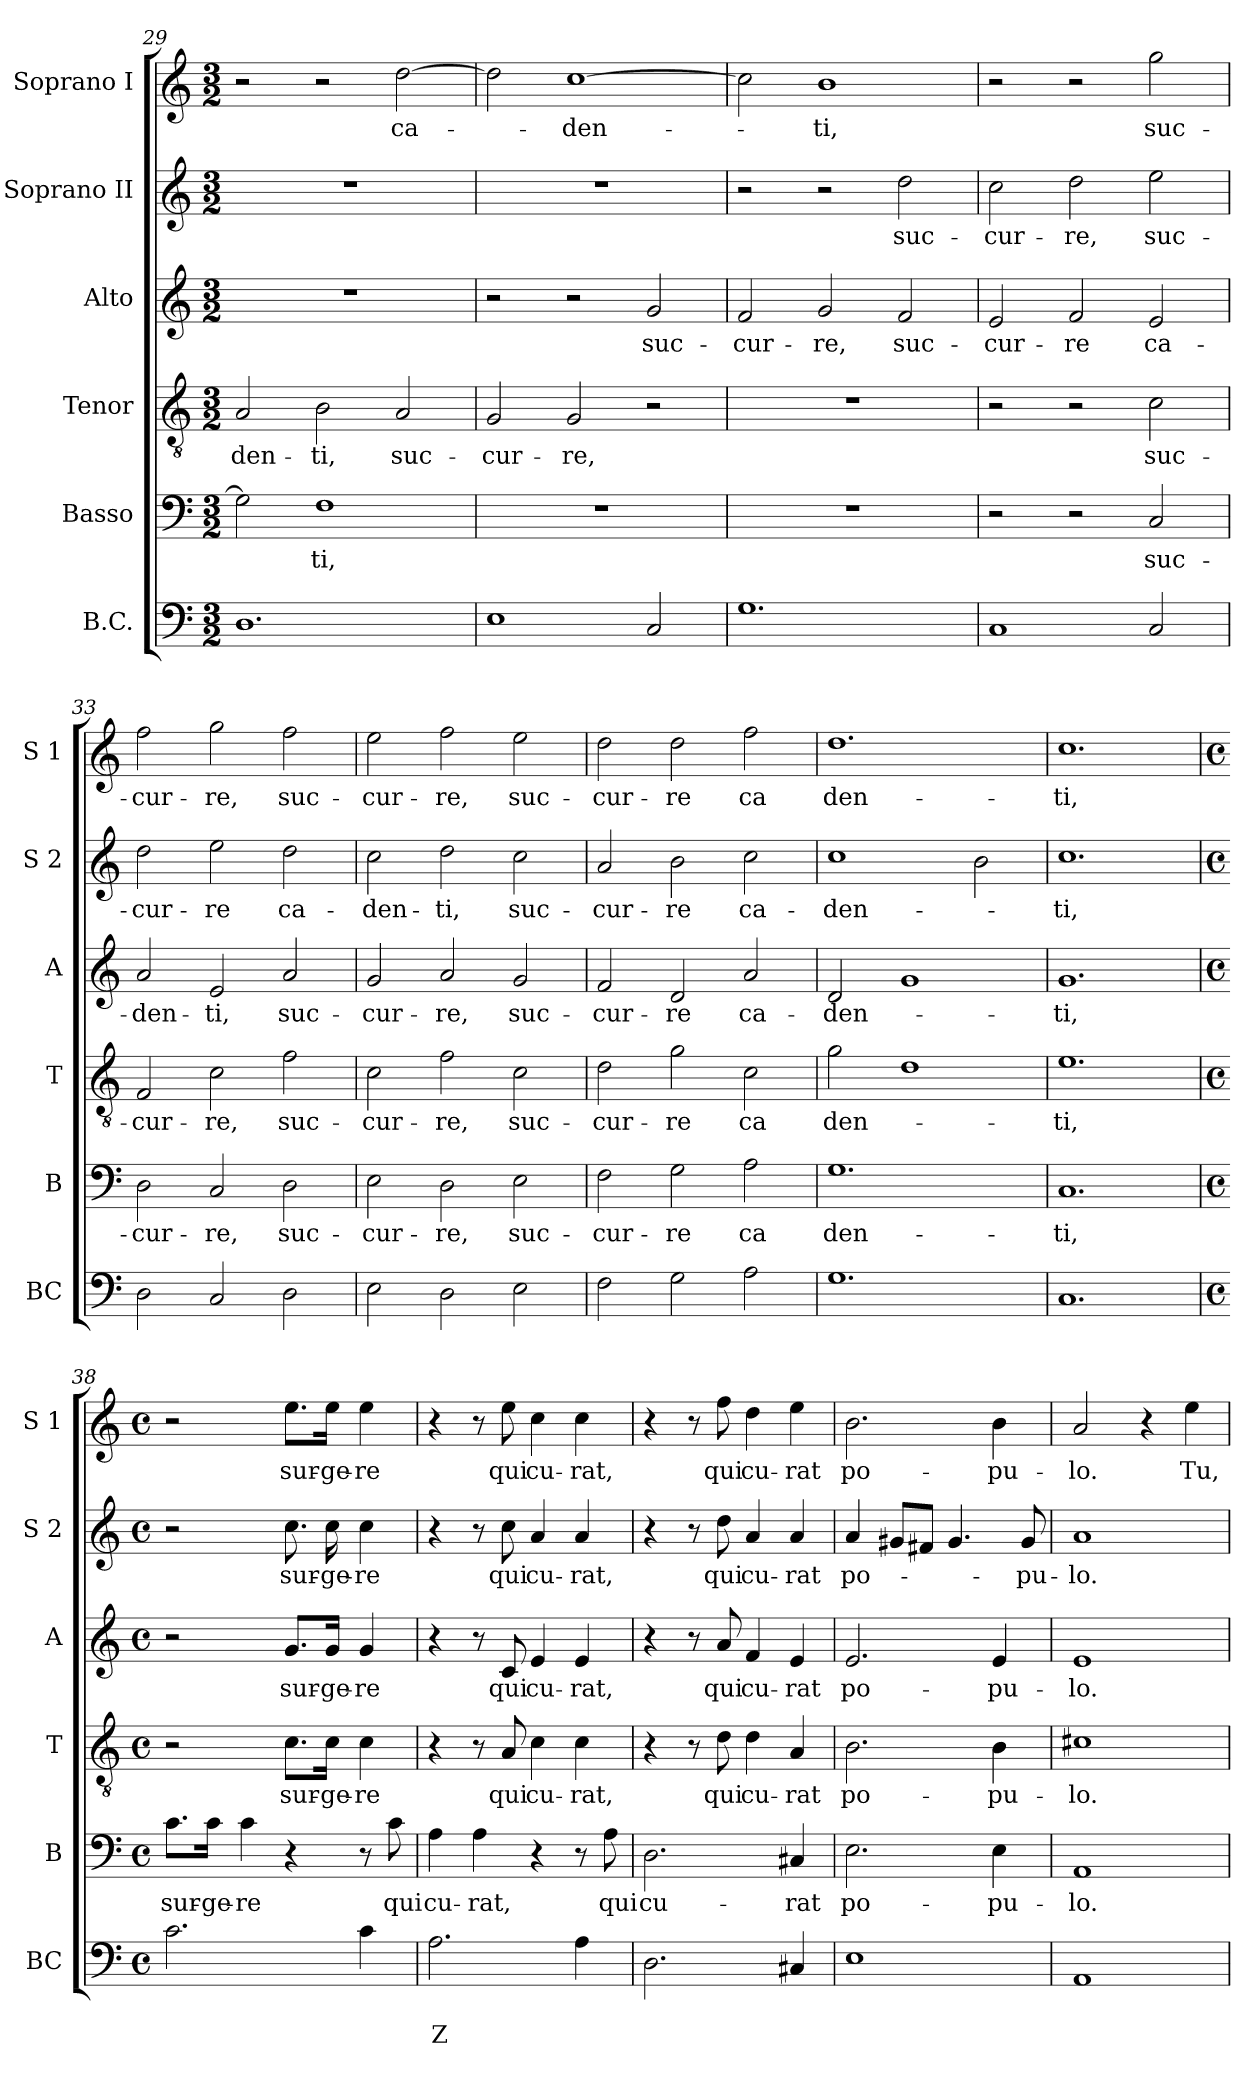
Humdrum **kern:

**kern	**text	**text	**kern	**text	**kern	**text	**kern	**text	**kern	**text	**kern	**text
*part6	*part6	*part6	*part5	*part5	*part4	*part4	*part3	*part3	*part2	*part2	*part1	*part1
*staff6	*staff6	*staff6	*staff5	*staff5	*staff4	*staff4	*staff3	*staff3	*staff2	*staff2	*staff1	*staff1
*I"B.C.	*	*	*I"Basso	*	*I"Tenor	*	*I"Alto	*	*I"Soprano II	*	*I"Soprano I	*
*I'BC	*	*	*I'B	*	*I'T	*	*I'A	*	*I'S 2	*	*I'S 1	*
*clefF4	*	*	*clefF4	*	*clefGv2	*	*clefG2	*	*clefG2	*	*clefG2	*
*k[]	*	*	*k[]	*	*k[]	*	*k[]	*	*k[]	*	*k[]	*
*C:	*	*	*C:	*	*C:	*	*C:	*	*C:	*	*C:	*
*M3/2	*	*	*M3/2	*	*M3/2	*	*M3/2	*	*M3/2	*	*M3/2	*
=29	=29	=29	=29	=29	=29	=29	=29	=29	=29	=29	=29	=29
!	!	!	!	!	!	!LO:LY:b	!	!	!	!	!	!
1.D	.	.	2G\]	.	2A/	-den-	1.r	.	1.r	.	2r	.
!	!	!	!	!LO:LY:b	!	!LO:LY:b	!	!	!	!	!	!
.	.	.	1F	-ti,	2B\	-ti,	.	.	.	.	2r	.
!	!	!	!	!	!	!LO:LY:b	!	!	!	!	!	!LO:LY:b
.	.	.	.	.	2A/	suc-	.	.	.	.	[2dd\	ca-
=30	=30	=30	=30	=30	=30	=30	=30	=30	=30	=30	=30	=30
!	!	!	!	!	!	!LO:LY:b	!	!	!	!	!	!
1E	.	.	1.r	.	2G/	-cur-	2r	.	1.r	.	2dd\]	.
!	!	!	!	!	!	!LO:LY:b	!	!	!	!	!	!LO:LY:b
.	.	.	.	.	2G/	-re,	2r	.	.	.	[1cc	-den-
!	!	!	!	!	!	!	!	!LO:LY:b	!	!	!	!
2C/	.	.	.	.	2r	.	2g/	suc-	.	.	.	.
=31	=31	=31	=31	=31	=31	=31	=31	=31	=31	=31	=31	=31
!	!	!	!	!	!	!	!	!LO:LY:b	!	!	!	!
1.G	.	.	1.r	.	1.r	.	2f/	-cur-	2r	.	2cc\]	.
!	!	!	!	!	!	!	!	!LO:LY:b	!	!	!	!LO:LY:b
.	.	.	.	.	.	.	2g/	-re,	2r	.	1b	-ti,
!	!	!	!	!	!	!	!	!LO:LY:b	!	!LO:LY:b	!	!
.	.	.	.	.	.	.	2f/	suc-	2dd\	suc-	.	.
=32	=32	=32	=32	=32	=32	=32	=32	=32	=32	=32	=32	=32
!	!	!	!	!	!	!	!	!LO:LY:b	!	!LO:LY:b	!	!
1C	.	.	2r	.	2r	.	2e/	-cur-	2cc\	-cur-	2r	.
!	!	!	!	!	!	!	!	!LO:LY:b	!	!LO:LY:b	!	!
.	.	.	2r	.	2r	.	2f/	-re	2dd\	-re,	2r	.
!	!	!	!	!LO:LY:b	!	!LO:LY:b	!	!LO:LY:b	!	!LO:LY:b	!	!LO:LY:b
2C/	.	.	2C/	suc-	2c\	suc-	2e/	ca-	2ee\	suc-	2gg\	suc-
!!LO:LB:g=z
=33	=33	=33	=33	=33	=33	=33	=33	=33	=33	=33	=33	=33
!	!	!	!	!LO:LY:b	!	!LO:LY:b	!	!LO:LY:b	!	!LO:LY:b	!	!LO:LY:b
2D\	.	.	2D\	-cur-	2F/	-cur-	2a/	-den-	2dd\	-cur-	2ff\	-cur-
!	!	!	!	!LO:LY:b	!	!LO:LY:b	!	!LO:LY:b	!	!LO:LY:b	!	!LO:LY:b
2C/	.	.	2C/	-re,	2c\	-re,	2e/	-ti,	2ee\	-re	2gg\	-re,
!	!	!	!	!LO:LY:b	!	!LO:LY:b	!	!LO:LY:b	!	!LO:LY:b	!	!LO:LY:b
2D\	.	.	2D\	suc-	2f\	suc-	2a/	suc-	2dd\	ca-	2ff\	suc-
=34	=34	=34	=34	=34	=34	=34	=34	=34	=34	=34	=34	=34
!	!	!	!	!LO:LY:b	!	!LO:LY:b	!	!LO:LY:b	!	!LO:LY:b	!	!LO:LY:b
2E\	.	.	2E\	-cur-	2c\	-cur-	2g/	-cur-	2cc\	-den-	2ee\	-cur-
!	!	!	!	!LO:LY:b	!	!LO:LY:b	!	!LO:LY:b	!	!LO:LY:b	!	!LO:LY:b
2D\	.	.	2D\	-re,	2f\	-re,	2a/	-re,	2dd\	-ti,	2ff\	-re,
!	!	!	!	!LO:LY:b	!	!LO:LY:b	!	!LO:LY:b	!	!LO:LY:b	!	!LO:LY:b
2E\	.	.	2E\	suc-	2c\	suc-	2g/	suc-	2cc\	suc-	2ee\	suc-
=35	=35	=35	=35	=35	=35	=35	=35	=35	=35	=35	=35	=35
!	!	!	!	!LO:LY:b	!	!LO:LY:b	!	!LO:LY:b	!	!LO:LY:b	!	!LO:LY:b
2F\	.	.	2F\	-cur-	2d\	-cur-	2f/	-cur-	2a/	-cur-	2dd\	-cur-
!	!	!	!	!LO:LY:b	!	!LO:LY:b	!	!LO:LY:b	!	!LO:LY:b	!	!LO:LY:b
2G\	.	.	2G\	-re	2g\	-re	2d/	-re	2b\	-re	2dd\	-re
!	!	!	!	!LO:LY:b	!	!LO:LY:b	!	!LO:LY:b	!	!LO:LY:b	!	!LO:LY:b
2A\	.	.	2A\	ca	2c\	ca	2a/	ca-	2cc\	ca-	2ff\	ca
=36	=36	=36	=36	=36	=36	=36	=36	=36	=36	=36	=36	=36
!	!	!	!	!LO:LY:b	!	!LO:LY:b	!	!LO:LY:b	!	!LO:LY:b	!	!LO:LY:b
1.G	.	.	1.G	den-	2g\	den-	2d/	-den-	1cc	-den-	1.dd	den-
.	.	.	.	.	1d	.	1g	.	.	.	.	.
.	.	.	.	.	.	.	.	.	2b\	.	.	.
=37	=37	=37	=37	=37	=37	=37	=37	=37	=37	=37	=37	=37
!	!	!	!	!LO:LY:b	!	!LO:LY:b	!	!LO:LY:b	!	!LO:LY:b	!	!LO:LY:b
1.C	.	.	1.C	-ti,	1.e	-ti,	1.g	-ti,	1.cc	-ti,	1.cc	-ti,
!!LO:PB:g=z
=38	=38	=38	=38	=38	=38	=38	=38	=38	=38	=38	=38	=38
*M4/4	*	*	*M4/4	*	*M4/4	*	*M4/4	*	*M4/4	*	*M4/4	*
*met(c)	*	*	*met(c)	*	*met(c)	*	*met(c)	*	*met(c)	*	*met(c)	*
!	!	!	!	!LO:LY:b	!	!	!	!	!	!	!	!
2.c\	.	.	8.c\L	sur-	2r	.	2r	.	2r	.	2r	.
!	!	!	!	!LO:LY:b	!	!	!	!	!	!	!	!
.	.	.	16c\Jk	-ge-	.	.	.	.	.	.	.	.
!	!	!	!	!LO:LY:b	!	!	!	!	!	!	!	!
.	.	.	4c\	-re	.	.	.	.	.	.	.	.
!	!	!	!	!	!	!LO:LY:b	!	!LO:LY:b	!	!LO:LY:b	!	!LO:LY:b
.	.	.	4r	.	8.c\L	sur-	8.g/L	sur-	8.cc\	sur-	8.ee\L	sur-
!	!	!	!	!	!	!LO:LY:b	!	!LO:LY:b	!	!LO:LY:b	!	!LO:LY:b
.	.	.	.	.	16c\Jk	-ge-	16g/Jk	-ge-	16cc\	-ge-	16ee\Jk	-ge-
!	!	!	!	!	!	!LO:LY:b	!	!LO:LY:b	!	!LO:LY:b	!	!LO:LY:b
4c\	.	.	8r	.	4c\	-re	4g/	-re	4cc\	-re	4ee\	-re
!	!	!	!	!LO:LY:b	!	!	!	!	!	!	!	!
.	.	.	8c\	qui	.	.	.	.	.	.	.	.
=39	=39	=39	=39	=39	=39	=39	=39	=39	=39	=39	=39	=39
!	!	!LO:LY:b	!	!LO:LY:b	!	!	!	!	!	!	!	!
2.A\	.	Z	4A\	cu-	4r	.	4r	.	4r	.	4r	.
!	!	!	!	!LO:LY:b	!	!	!	!	!	!	!	!
.	.	.	4A\	-rat,	8r	.	8r	.	8r	.	8r	.
!	!	!	!	!	!	!LO:LY:b	!	!LO:LY:b	!	!LO:LY:b	!	!LO:LY:b
.	.	.	.	.	8A/	qui	8c/	qui	8cc\	qui	8ee\	qui
!	!	!	!	!	!	!LO:LY:b	!	!LO:LY:b	!	!LO:LY:b	!	!LO:LY:b
.	.	.	4r	.	4c\	cu-	4e/	cu-	4a/	cu-	4cc\	cu-
!	!	!	!	!	!	!LO:LY:b	!	!LO:LY:b	!	!LO:LY:b	!	!LO:LY:b
4A\	.	.	8r	.	4c\	-rat,	4e/	-rat,	4a/	-rat,	4cc\	-rat,
!	!	!	!	!LO:LY:b	!	!	!	!	!	!	!	!
.	.	.	8A\	qui	.	.	.	.	.	.	.	.
=40	=40	=40	=40	=40	=40	=40	=40	=40	=40	=40	=40	=40
!	!	!	!	!LO:LY:b	!	!	!	!	!	!	!	!
2.D\	.	.	2.D\	cu-	4r	.	4r	.	4r	.	4r	.
.	.	.	.	.	8r	.	8r	.	8r	.	8r	.
!	!	!	!	!	!	!LO:LY:b	!	!LO:LY:b	!	!LO:LY:b	!	!LO:LY:b
.	.	.	.	.	8d\	qui	8a/	qui	8dd\	qui	8ff\	qui
!	!	!	!	!	!	!LO:LY:b	!	!LO:LY:b	!	!LO:LY:b	!	!LO:LY:b
.	.	.	.	.	4d\	cu-	4f/	cu-	4a/	cu-	4dd\	cu-
!	!	!	!	!LO:LY:b	!	!LO:LY:b	!	!LO:LY:b	!	!LO:LY:b	!	!LO:LY:b
4C#X/	.	.	4C#X/	-rat	4A/	-rat	4e/	-rat	4a/	-rat	4ee\	-rat
=41	=41	=41	=41	=41	=41	=41	=41	=41	=41	=41	=41	=41
!	!	!	!	!LO:LY:b	!	!LO:LY:b	!	!LO:LY:b	!	!LO:LY:b	!	!LO:LY:b
1E	.	.	2.E\	po-	2.B\	po-	2.e/	po-	4a/	po-	2.b\	po-
.	.	.	.	.	.	.	.	.	8g#X/L	.	.	.
.	.	.	.	.	.	.	.	.	8f#X/J	.	.	.
.	.	.	.	.	.	.	.	.	4.g#/	.	.	.
!	!	!	!	!LO:LY:b	!	!LO:LY:b	!	!LO:LY:b	!	!	!	!LO:LY:b
.	.	.	4E\	-pu-	4B\	-pu-	4e/	-pu-	.	.	4b\	-pu-
!	!	!	!	!	!	!	!	!	!	!LO:LY:b	!	!
.	.	.	.	.	.	.	.	.	8g#/	-pu-	.	.
=42	=42	=42	=42	=42	=42	=42	=42	=42	=42	=42	=42	=42
!	!	!	!	!LO:LY:b	!	!LO:LY:b	!	!LO:LY:b	!	!LO:LY:b	!	!LO:LY:b
1AA	.	.	1AA	-lo.	1c#X	-lo.	1e	-lo.	1a	-lo.	2a/	-lo.
.	.	.	.	.	.	.	.	.	.	.	4r	.
!	!	!	!	!	!	!	!	!	!	!	!	!LO:LY:b
.	.	.	.	.	.	.	.	.	.	.	4ee\	Tu,
=	=	=	=	=	=	=	=	=	=	=	=	=
*-	*-	*-	*-	*-	*-	*-	*-	*-	*-	*-	*-	*-
